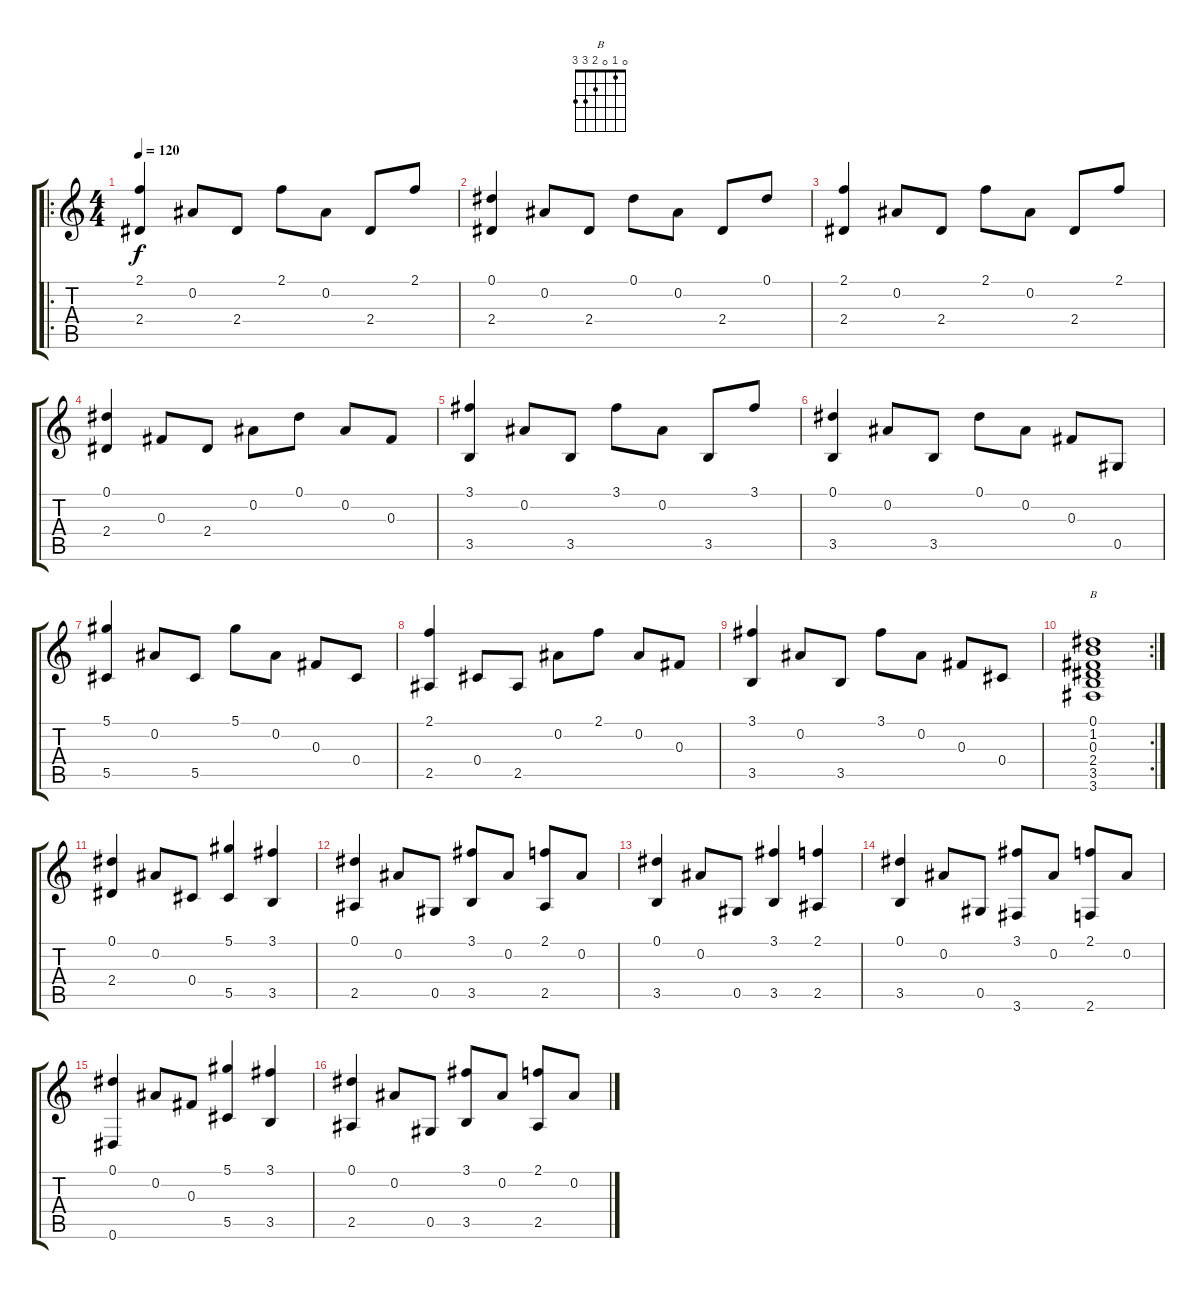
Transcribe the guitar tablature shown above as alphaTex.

\track "" {instrument acousticguitarnylon}
\staff {score tabs}
\tuning (Eb4 Bb3 Gb3 Db3 Ab2 Eb2) {hide}
\chord ("B" 0 1 0 2 3 3)
\ro
\ts (4 4)
\tempo 120
\clef g2
\ks c
(2.1 2.4).4{dy f instrument acousticguitarnylon} 0.2.8 2.4.8 2.1.8 0.2.8 2.4.8 2.1.8 |
(0.1 2.4).4 0.2.8 2.4.8 0.1.8 0.2.8 2.4.8 0.1.8 |
(2.1 2.4).4 0.2.8 2.4.8 2.1.8 0.2.8 2.4.8 2.1.8 |
(0.1 2.4).4 0.3.8 2.4.8 0.2.8 0.1.8 0.2.8 0.3.8 |
(3.1 3.5).4 0.2.8 3.5.8 3.1.8 0.2.8 3.5.8 3.1.8 |
(0.1 3.5).4 0.2.8 3.5.8 0.1.8 0.2.8 0.3.8 0.5.8 |
(5.1 5.5).4 0.2.8 5.5.8 5.1.8 0.2.8 0.3.8 0.4.8 |
(2.1 2.5).4 0.4.8 2.5.8 0.2.8 2.1.8 0.2.8 0.3.8 |
(3.1 3.5).4 0.2.8 3.5.8 3.1.8 0.2.8 0.3.8 0.4.8 |
\rc 2
(0.1 1.2 0.3 2.4 3.5 3.6).1{ch "B"} |
(0.1 2.4).4 0.2.8 0.4.8 (5.1 5.5).4 (3.1 3.5).4 |
(0.1 2.5).4 0.2.8 0.5.8 (3.1 3.5).8 0.2.8 (2.1 2.5).8 0.2.8 |
(0.1 3.5).4 0.2.8 0.5.8 (3.1 3.5).4 (2.1 2.5).4 |
(0.1 3.5).4 0.2.8 0.5.8 (3.1 3.6).8 0.2.8 (2.1 2.6).8 0.2.8 |
(0.1 0.6).4 0.2.8 0.3.8 (5.1 5.5).4 (3.1 3.5).4 |
(0.1 2.5).4 0.2.8 0.5.8 (3.1 3.5).8 0.2.8 (2.1 2.5).8 0.2.8
